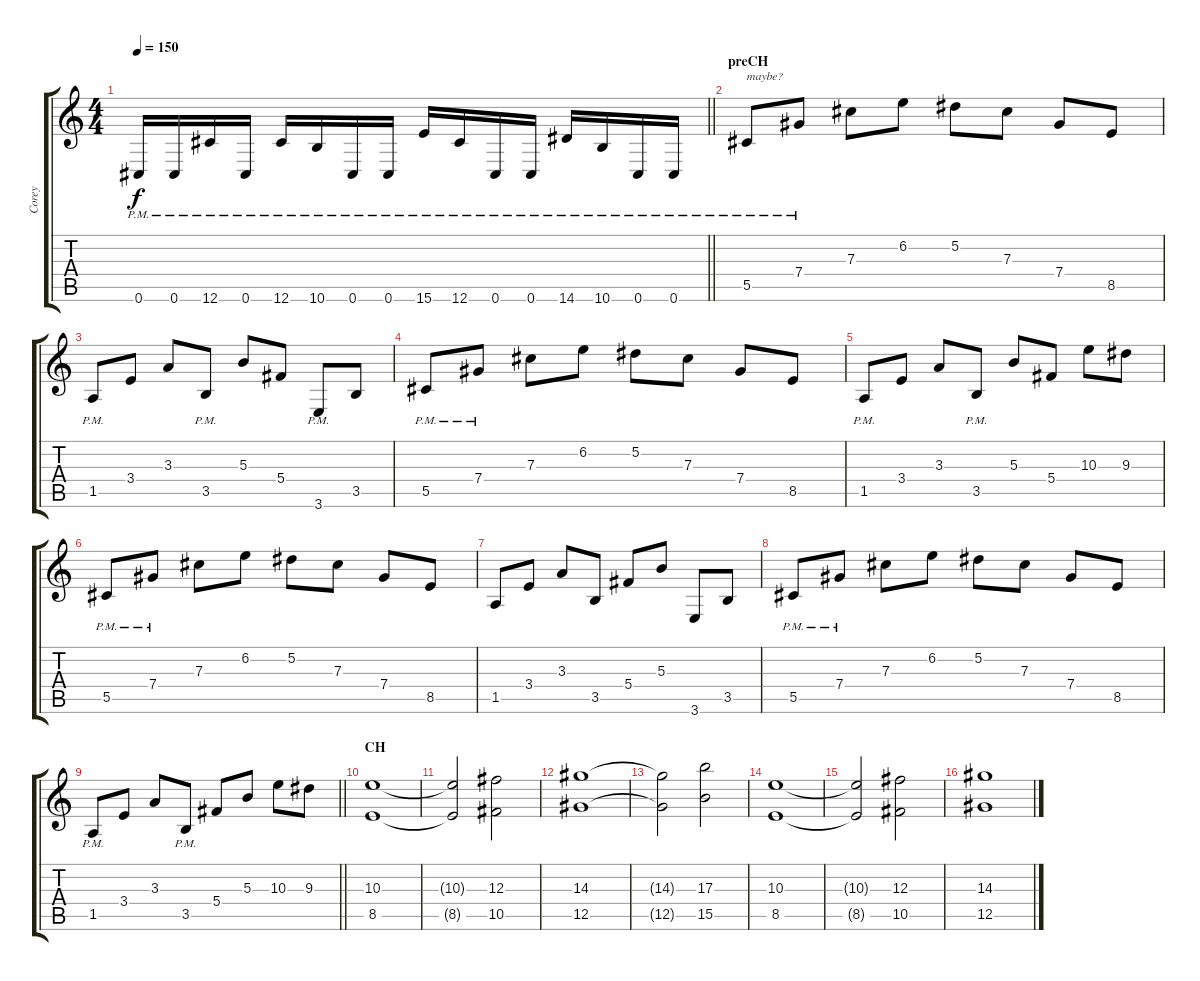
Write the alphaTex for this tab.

\track ("Corey" "Corey") {instrument distortionguitar}
\staff {score tabs}
\tuning (Eb4 Bb3 Gb3 Db3 Ab2 Db2) {hide}
\ts (4 4)
\tempo 150
\clef g2
\barLineRight lightlight
\ks c
0.6{pm}.16{dy f} 0.6{pm}.16 12.6{pm}.16 0.6{pm}.16 12.6{pm}.16 10.6{pm}.16 0.6{pm}.16 0.6{pm}.16 15.6{pm}.16 12.6{pm}.16 0.6{pm}.16 0.6{pm}.16 14.6{pm}.16 10.6{pm}.16 0.6{pm}.16 0.6{pm}.16 |
\section ("" "preCH")
5.5{pm}.8{txt "maybe?"} 7.4{pm}.8 7.3.8 6.2.8 5.2.8 7.3.8 7.4.8 8.5.8 |
1.5{pm}.8 3.4.8 3.3.8 3.5{pm}.8 5.3.8 5.4.8 3.6{pm}.8 3.5.8 |
5.5{pm}.8 7.4{pm}.8 7.3.8 6.2.8 5.2.8 7.3.8 7.4.8 8.5.8 |
1.5{pm}.8 3.4.8 3.3.8 3.5{pm}.8 5.3.8 5.4.8 10.3.8 9.3.8 |
5.5{pm}.8 7.4{pm}.8 7.3.8 6.2.8 5.2.8 7.3.8 7.4.8 8.5.8 |
1.5.8 3.4.8 3.3.8 3.5.8 5.4.8 5.3.8 3.6.8 3.5.8 |
5.5{pm}.8 7.4{pm}.8 7.3.8 6.2.8 5.2.8 7.3.8 7.4.8 8.5.8 |
\barLineRight lightlight
1.5{pm}.8 3.4.8 3.3.8 3.5{pm}.8 5.4.8 5.3.8 10.3.8 9.3.8 |
\section ("" "CH")
(10.3 8.5).1 |
(10.3{t} 8.5{t}).2 (12.3 10.5).2 |
(14.3 12.5).1 |
(14.3{t} 12.5{t}).2 (17.3 15.5).2 |
(10.3 8.5).1 |
(10.3{t} 8.5{t}).2 (12.3 10.5).2 |
(14.3 12.5).1
